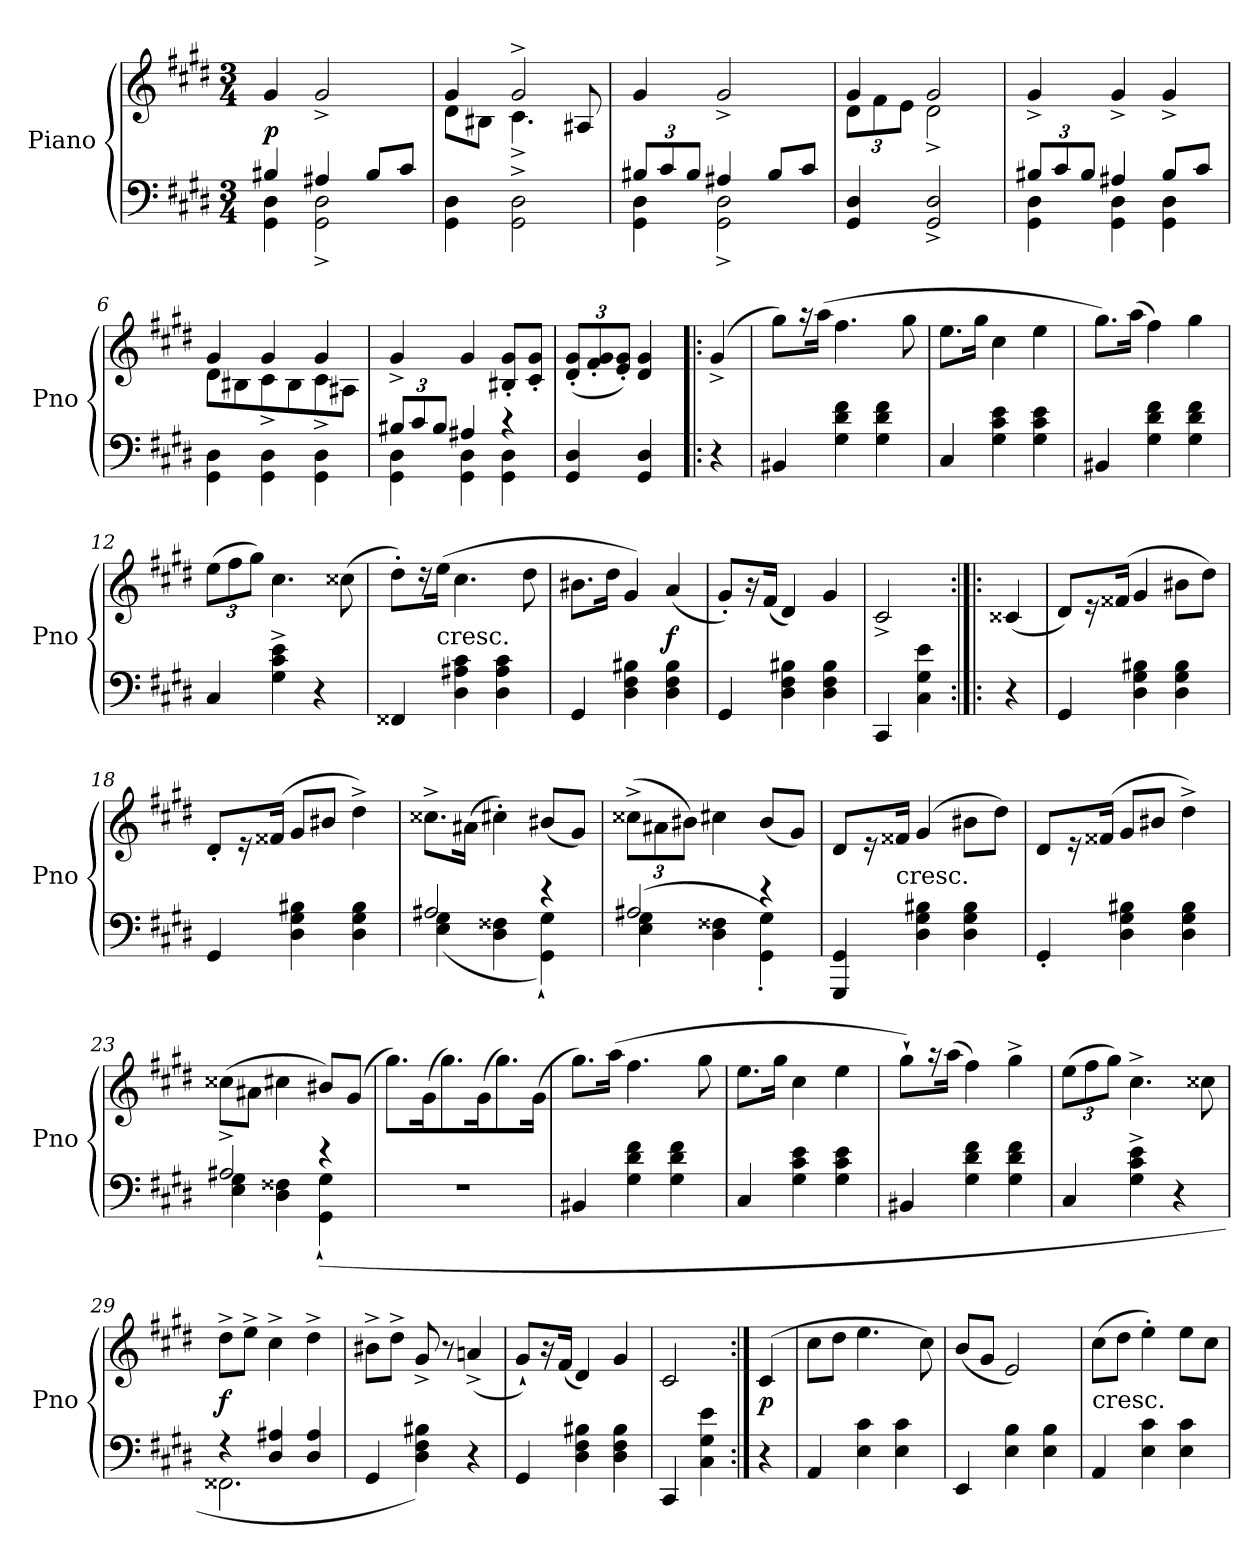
**kern	**kern	**dynam
*part1	*part1	*part1
*staff2	*staff1	*staff1/2
*I"Piano	*	*
*I'Pno	*	*
*clefF4	*clefG2	*
*k[f#c#g#d#]	*k[f#c#g#d#]	*
*c#:	*c#:	*
*M3/4	*M3/4	*
*MM64	*MM64	*
=1	=1	=1
*^	*	*
4B#X/	4GG#\ 4D#\	4g#/	p
4A#X/	2GG#^\ 2D#^\	2g#^/	.
8B#/L	.	.	.
8c#/J	.	.	.
*v	*v	*	*
=2	=2	=2
*	*^	*
4GG#\ 4D#\	4g#/	8d#\L	.
.	.	8B#X\J	.
2GG#^\ 2D#^\	2g#^/	4.c#^\	.
.	.	8A#X/	.
*	*v	*v	*
=3	=3	=3
*^	*	*
12B#X/L	4GG#\ 4D#\	4g#/	.
12c#/	.	.	.
12B#/J	.	.	.
4A#X/	2GG#^\ 2D#^\	2g#^/	.
8B#/L	.	.	.
8c#/J	.	.	.
*v	*v	*	*
=4	=4	=4
*	*^	*
4GG#/ 4D#/	4g#/	12d#\L	.
.	.	12f#\	.
.	.	12e\J	.
2GG#^/ 2D#^/	2g#/	2d#^\	.
*	*v	*v	*
=5	=5	=5
*^	*	*
12B#X/L	4GG#\ 4D#\	4g#^/	.
12c#/	.	.	.
12B#/J	.	.	.
4A#X/	4GG#\ 4D#\	4g#^/	.
8B#/L	4GG#\ 4D#\	4g#^/	.
8c#/J	.	.	.
*v	*v	*	*
=6	=6	=6
*	*^	*
4GG#\ 4D#\	4g#/	8d#\L	.
.	.	8B#X\	.
4GG#\ 4D#\	4g#/	8c#^\	.
.	.	8B#\	.
4GG#\ 4D#\	4g#/	8c#^\	.
.	.	8A#X\J	.
*	*v	*v	*
=7	=7	=7
*^	*	*
12B#X/L	4GG#\ 4D#\	4g#^/	.
12c#/	.	.	.
12B#/J	.	.	.
4A#X/	4GG#\ 4D#\	4g#/	.
4r	4GG#\ 4D#\	8B#X'/ 8g#'/L	.
.	.	8c#'/ 8g#'/J	.
*v	*v	*	*
=8	=8	=8
4GG#/ 4D#/	(12d#'/ 12g#'/L	.
.	12f#'/ 12g#'/	.
.	12e'/ 12g#'/J)	.
4GG#/ 4D#/	4d#/ 4g#/	.
=!|:	=!|:	=!|:
4r	(4g#^/	.
=9	=9	=9
4BB#X/	8gg#\L)	.
.	16r	.
.	(16aa\Jk	.
4G#\ 4d#\ 4f#\	4.ff#\	.
4G#\ 4d#\ 4f#\	.	.
.	8gg#\	.
=10	=10	=10
4C#/	8.ee\L	.
.	16gg#\Jk	.
4G#\ 4c#\ 4e\	4cc#\	.
4G#\ 4c#\ 4e\	4ee\	.
=11	=11	=11
4BB#X/	8.gg#\L)	.
.	(16aa\Jk	.
4G#\ 4d#\ 4f#\	4ff#\)	.
4G#\ 4d#\ 4f#\	4gg#\	.
=12	=12	=12
4C#/	(12ee\L	.
.	12ff#\	.
.	12gg#\J)	.
4G#^\ 4c#^\ 4e^\	4.cc#\	.
4r	.	.
.	(8cc##X\	.
=13	=13	=13
4FF##X/	8dd#'\L)	.
.	16r	.
!	!LO:TX:c:t=cresc.	!
.	(16ee\Jk	.
4D#\ 4A#X\ 4c#\	4.cc#\	.
4D#\ 4A#\ 4c#\	.	.
.	8dd#\	.
=14	=14	=14
4GG#/	8.b#X\L	.
.	16dd#\Jk	.
4D#\ 4F#\ 4B#X\	4g#/)	.
4D#\ 4F#\ 4B#\	(4a/	f
=15	=15	=15
4GG#/	8g#'/L)	.
.	16r	.
.	(16f#/Jk	.
4D#\ 4F#\ 4B#X\	4d#/)	.
4D#\ 4F#\ 4B#\	4g#/	.
=16	=16	=16
4CC#/	2c#^/	.
4C#\ 4G#\ 4e\	.	.
=:|!|:	=:|!|:	=:|!|:
4r	(4c##X/	.
=17	=17	=17
4GG#/	8d#/L)	.
.	16r	.
.	(16f##X/Jk	.
4D#\ 4G#\ 4B#X\	4g#/	.
4D#\ 4G#\ 4B#\	8b#X\L	.
.	8dd#\J)	.
=18	=18	=18
4GG#/	8d#'/L	.
.	16r	.
.	(16f##X/Jk	.
4D#\ 4G#\ 4B#X\	8g#/L	.
.	8b#X/J	.
4D#\ 4G#\ 4B#\	4dd#^\)	.
=19	=19	=19
*^	*	*
2A#X/	(4E\ 4G#\	8.cc##X^\L	.
.	.	(16a#X\Jk	.
.	4D#\ 4F##X\	4cc#X'\)	.
4r	4GG#`\ 4G#`\)	(8b#X/L	.
.	.	8g#/J)	.
=20	=20	=20	=20
(2A#X/	4E\ 4G#\	(12cc##X^\L	.
.	.	12a#X\	.
.	.	12b#X\J)	.
.	4D#\ 4F##X\	4cc#X\	.
4r	4GG#'\ 4G#'\)	(8b#/L	.
.	.	8g#/J)	.
*v	*v	*	*
=21	=21	=21
4GGG#/ 4GG#/	8d#/L	.
.	16r	.
!	!LO:TX:c:t=cresc.	!
.	16f##X/Jk	.
4D#\ 4G#\ 4B#X\	(4g#/	.
4D#\ 4G#\ 4B#\	8b#X\L	.
.	8dd#\J)	.
=22	=22	=22
4GG#'/	8d#/L	.
.	16r	.
.	(16f##X/Jk	.
4D#\ 4G#\ 4B#X\	8g#/L	.
.	8b#X/J	.
4D#\ 4G#\ 4B#\	4dd#^\)	.
=23	=23	=23
*^	*	*
2A#X^/	4E\ 4G#\	(8cc##X\L	.
.	.	8a#X\J	.
.	4D#\ 4F##X\	4cc#X\	.
4r	(4GG#`\ 4G#`\	8b#X/L)	.
.	.	(8g#/J	.
*v	*v	*	*
=24	=24	=24
2.r	8.gg#\L)	.
.	(16g#\K	.
.	8.gg#\)	.
.	(16g#\K	.
.	8.gg#\)	.
.	(16g#\Jk	.
=25	=25	=25
4BB#X/	8.gg#\L)	.
.	(16aa\Jk	.
4G#\ 4d#\ 4f#\	4.ff#\	.
4G#\ 4d#\ 4f#\	.	.
.	8gg#\	.
=26	=26	=26
4C#/	8.ee\L	.
.	16gg#\Jk	.
4G#\ 4c#\ 4e\	4cc#\	.
4G#\ 4c#\ 4e\	4ee\	.
=27	=27	=27
4BB#X/	8gg#`\L)	.
.	16r	.
.	(16aa\Jk	.
4G#\ 4d#\ 4f#\	4ff#\)	.
4G#\ 4d#\ 4f#\	4gg#^\	.
=28	=28	=28
4C#/	(12ee\L	.
.	12ff#\	.
.	12gg#\J)	.
4G#^\ 4c#^\ 4e^\	4.cc#^\	.
4r	.	.
.	8cc##X\	.
=29	=29	=29
*^	*	*
4r	2.FF##X\	8dd#^\L	f
.	.	8ee^\J	.
4D#/ 4A#X/	.	4cc#^\	.
4D#/ 4A#/	.	4dd#^\	.
*v	*v	*	*
=30	=30	=30
4GG#/	8b#X^\L	.
.	8dd#^\J	.
4D#\ 4F#\ 4B#X\)	8g#^/	.
.	8r	.
4r	(4an^/	.
=31	=31	=31
4GG#/	8g#`/L)	.
.	16r	.
.	(16f#/Jk	.
4D#\ 4F#\ 4B#X\	4d#/)	.
4D#\ 4F#\ 4B#\	4g#/	.
=32	=32	=32
4CC#/	2c#/	.
4C#\ 4G#\ 4e\	.	.
=:|!	=:|!	=:|!
4r	(4c#/	p
=33	=33	=33
4AA/	8cc#\L	.
.	8dd#\J	.
4E\ 4c#\	4.ee\	.
4E\ 4c#\	.	.
.	8cc#\)	.
=34	=34	=34
4EE/	(8b/L	.
.	8g#/J	.
4E\ 4B\	2e/)	.
4E\ 4B\	.	.
=35	=35	=35
!	!LO:TX:c:t=cresc.	!
4AA/	(8cc#\L	.
.	8dd#\J	.
4E\ 4c#\	4ee'\)	.
4E\ 4c#\	8ee\L	.
.	8cc#\J	.
=	=	=
*-	*-	*-
